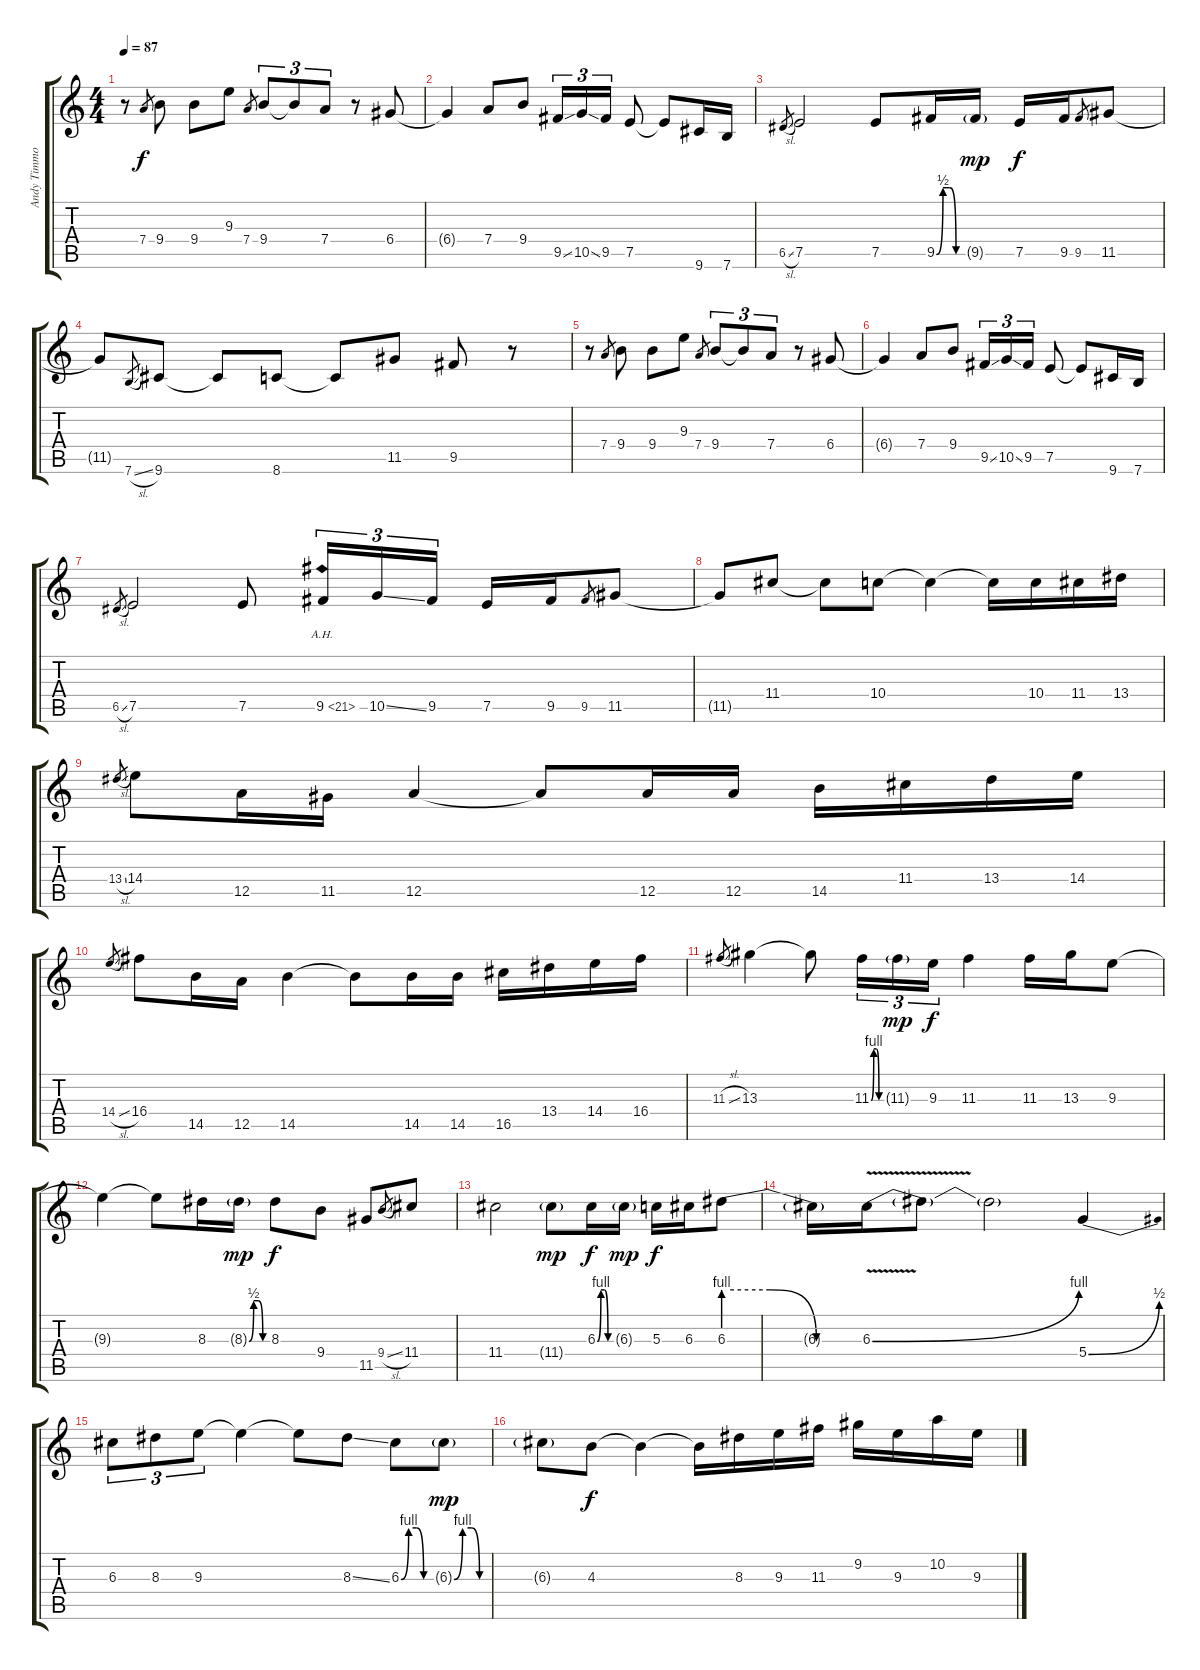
\track ("Andy Timmons - Solo" "Andy Timmo") {instrument electricguitarclean}
\staff {score tabs}
\tuning (E4 B3 G3 D3 A2 E2) {hide}
\ts (4 4)
\tempo 87
\clef g2
\ks c
r.8{dy f instrument electricguitarclean} 7.4.8{gr} 9.4.8 9.4.8 9.3.8 7.4.8{gr} 9.4.8{tu (3 2)} 9.4{t}.8{tu (3 2)} 7.4.8{tu (3 2)} r.8 6.4.8 |
6.4{t}.4 7.4.8 9.4.8 9.5{ss}.16{tu (3 2)} 10.5{ss}.16{tu (3 2)} 9.5.16{tu (3 2)} 7.5.8 7.5{t}.8 9.6.16 7.6.16 |
6.5{sl}.8{gr} 7.5.2 7.5.8 9.5{be (custom 0 0 15 2 30 2 45 0 60 0)}.16 9.5{g}.16{dy mp} 7.5.16{dy f} 9.5.16 9.5.8{gr} 11.5.8 |
11.5{t}.8 7.6{sl}.8{gr} 9.6.8 9.6{t}.8 8.6.8 8.6{t}.8 11.5.8 9.5.8 r.8 |
r.8 7.4.8{gr} 9.4.8 9.4.8 9.3.8 7.4.8{gr} 9.4.8{tu (3 2)} 9.4{t}.8{tu (3 2)} 7.4.8{tu (3 2)} r.8 6.4.8 |
6.4{t}.4 7.4.8 9.4.8 9.5{ss}.16{tu (3 2)} 10.5{ss}.16{tu (3 2)} 9.5.16{tu (3 2)} 7.5.8 7.5{t}.8 9.6.16 7.6.16 |
6.5{sl}.8{gr} 7.5.2 7.5.8 9.5{ah 12}.16{tu (3 2)} 10.5{ss}.16{tu (3 2)} 9.5.16{tu (3 2)} 7.5.16 9.5.16 9.5.8{gr} 11.5.8 |
11.5{t}.8 11.4.8 11.4{t}.8 10.4.8 10.4{t}.4 10.4{t}.16 10.4.16 11.4.16 13.4.16 |
13.4{sl}.8{gr} 14.4.8 12.5.16 11.5.16 12.5.4 12.5{t}.8 12.5.16 12.5.16 14.5.16 11.4.16 13.4.16 14.4.16 |
14.4{sl}.8{gr} 16.4.8 14.5.16 12.5.16 14.5.4 14.5{t}.8 14.5.16 14.5.16 16.5.16 13.4.16 14.4.16 16.4.16 |
11.3{sl}.8{gr} 13.3.4 13.3{t}.8 11.3{be (custom 0 0 15 4 30 4 45 0 60 0)}.16{tu (3 2)} 11.3{g}.16{tu (3 2) dy mp} 9.3.16{tu (3 2) dy f} 11.3.4 11.3.16 13.3.16 9.3.8 |
9.3{t}.4 9.3{t}.8 8.3.16 8.3{be (custom 0 0 15 2 30 2 45 0 60 0) g}.16{dy mp} 8.3.8{dy f} 9.4.8 11.5.8 9.4{sl}.8{gr} 11.4.8 |
11.4.2 11.4{g}.8{dy mp} 6.3{be (custom 0 0 15 4 30 4 45 0 60 0)}.16{dy f} 6.3{g}.16{dy mp} 5.3.16{dy f} 6.3.16 6.3{be (custom 0 4 20 4 40 0 60 0)}.8 |
6.3{t}.16 6.3{be (bend 0 0 60 4) v}.16 6.3{t}.8 6.3{t}.2 5.4{be (bend 0 0 60 2)}.4 |
6.3.8{tu (3 2)} 8.3.8{tu (3 2)} 9.3.8{tu (3 2)} 9.3{t}.4 9.3{t}.8 8.3{ss}.8 6.3{be (custom 0 0 15 4 30 4 45 0 60 0)}.8 6.3{be (custom 0 0 15 4 30 4 45 0 60 0) g}.8{dy mp} |
6.3{g}.8 4.3.8{dy f} 4.3{t}.4 4.3{t}.16 8.3.16 9.3.16 11.3.16 9.2.16 9.3.16 10.2.16 9.3.16
